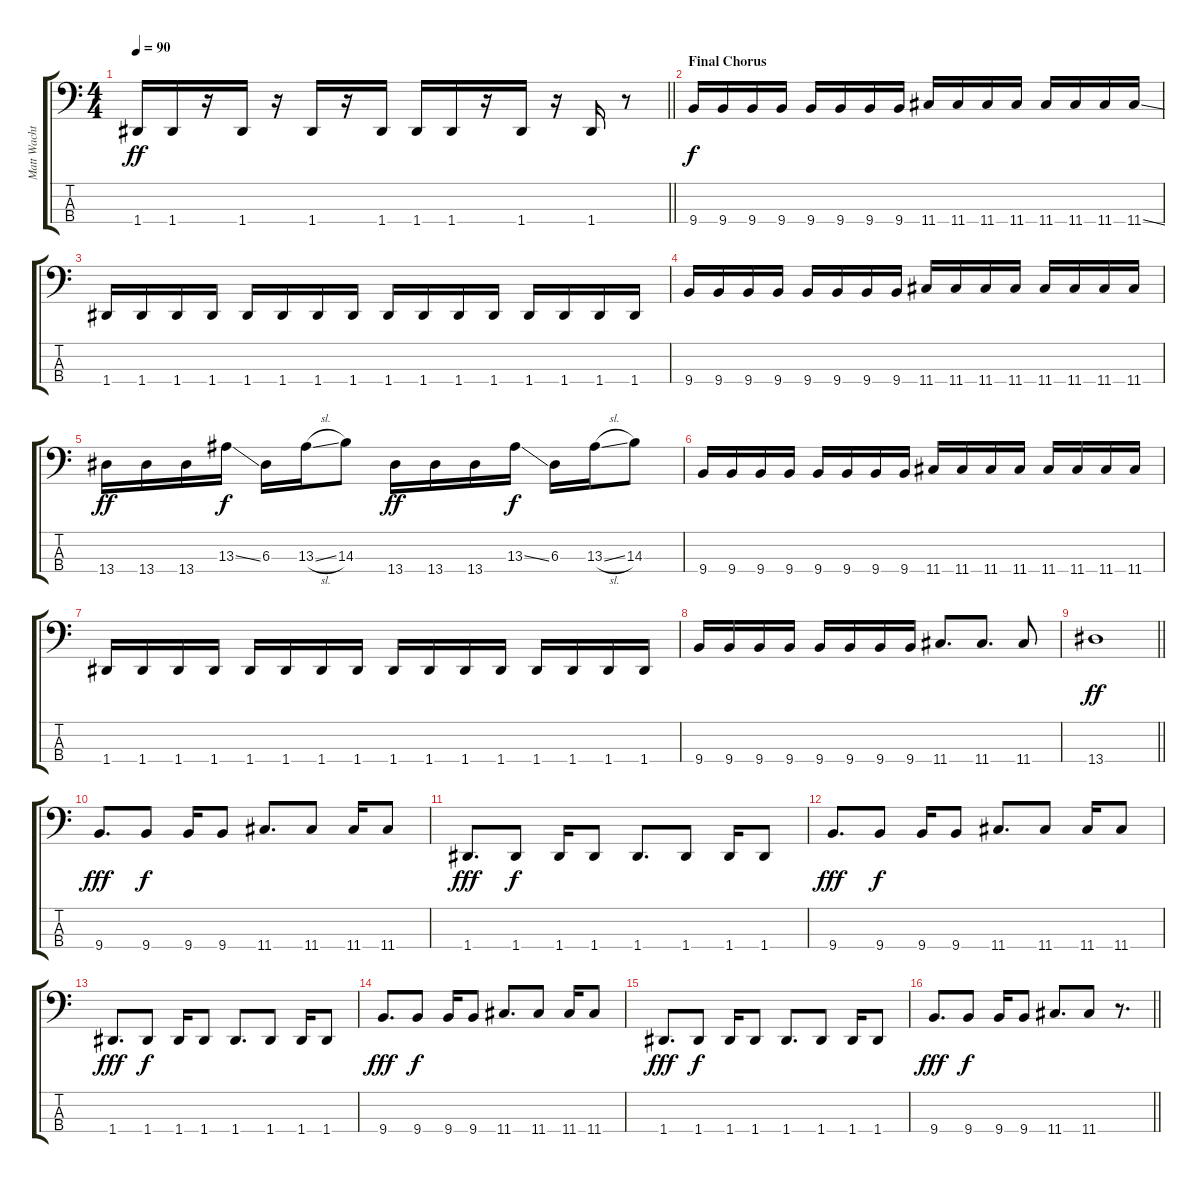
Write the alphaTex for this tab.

\track ("Matt Wachter - Bass" "Matt Wacht") {instrument electricbassfinger}
\staff {score tabs}
\tuning (G2 D2 A1 D1) {hide}
\ts (4 4)
\tempo 90
\clef f4
\barLineRight lightlight
\ks c
1.4.16{dy ff} 1.4.16 r.16 1.4.16 r.16 1.4.16 r.16 1.4.16 1.4.16 1.4.16 r.16 1.4.16 r.16 1.4.16 r.8 |
\section ("" "Final Chorus")
9.4.16{dy f} 9.4.16 9.4.16 9.4.16 9.4.16 9.4.16 9.4.16 9.4.16 11.4.16 11.4.16 11.4.16 11.4.16 11.4.16 11.4.16 11.4.16 11.4{ss}.16 |
1.4.16 1.4.16 1.4.16 1.4.16 1.4.16 1.4.16 1.4.16 1.4.16 1.4.16 1.4.16 1.4.16 1.4.16 1.4.16 1.4.16 1.4.16 1.4.16 |
9.4.16 9.4.16 9.4.16 9.4.16 9.4.16 9.4.16 9.4.16 9.4.16 11.4.16 11.4.16 11.4.16 11.4.16 11.4.16 11.4.16 11.4.16 11.4.16 |
13.4.16{dy ff} 13.4.16 13.4.16 13.3{ss}.16{dy f} 6.3.16 13.3{sl}.16 14.3.8 13.4.16{dy ff} 13.4.16 13.4.16 13.3{ss}.16{dy f} 6.3.16 13.3{sl}.16 14.3.8 |
9.4.16 9.4.16 9.4.16 9.4.16 9.4.16 9.4.16 9.4.16 9.4.16 11.4.16 11.4.16 11.4.16 11.4.16 11.4.16 11.4.16 11.4.16 11.4.16 |
1.4.16 1.4.16 1.4.16 1.4.16 1.4.16 1.4.16 1.4.16 1.4.16 1.4.16 1.4.16 1.4.16 1.4.16 1.4.16 1.4.16 1.4.16 1.4.16 |
9.4.16 9.4.16 9.4.16 9.4.16 9.4.16 9.4.16 9.4.16 9.4.16 11.4.8{d} 11.4.8{d} 11.4.8 |
\barLineRight lightlight
13.4.1{dy ff} |
\section ("" "")
9.4.8{d dy fff} 9.4.8{dy f} 9.4.16 9.4.8 11.4.8{d} 11.4.8 11.4.16 11.4.8 |
1.4.8{d dy fff} 1.4.8{dy f} 1.4.16 1.4.8 1.4.8{d} 1.4.8 1.4.16 1.4.8 |
9.4.8{d dy fff} 9.4.8{dy f} 9.4.16 9.4.8 11.4.8{d} 11.4.8 11.4.16 11.4.8 |
1.4.8{d dy fff} 1.4.8{dy f} 1.4.16 1.4.8 1.4.8{d} 1.4.8 1.4.16 1.4.8 |
9.4.8{d dy fff} 9.4.8{dy f} 9.4.16 9.4.8 11.4.8{d} 11.4.8 11.4.16 11.4.8 |
1.4.8{d dy fff} 1.4.8{dy f} 1.4.16 1.4.8 1.4.8{d} 1.4.8 1.4.16 1.4.8 |
\barLineRight lightlight
9.4.8{d dy fff} 9.4.8{dy f} 9.4.16 9.4.8 11.4.8{d} 11.4.8 r.8{d}
